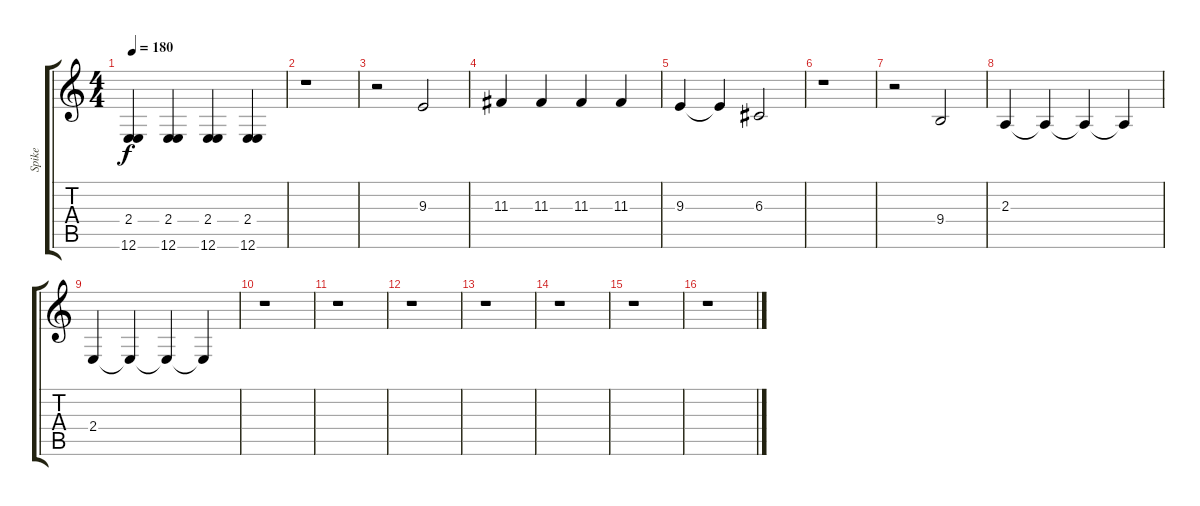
\track ("Spike" "Spike") {instrument lead2sawtooth}
\staff {score tabs}
\tuning (E4 B3 G3 D3 A2 E2) {hide}
\ts (4 4)
\tempo 180
\clef g2
\ks c
(2.4 12.6).4{dy f} (2.4 12.6).4 (2.4 12.6).4 (2.4 12.6).4 |
r.1 |
r.2 9.3.2 |
11.3.4 11.3.4 11.3.4 11.3.4 |
9.3.4 9.3{t}.4 6.3.2 |
r.1 |
r.2 9.4.2 |
2.3.4 2.3{t}.4 2.3{t}.4 2.3{t}.4 |
2.4.4 2.4{t}.4 2.4{t}.4 2.4{t}.4 |
r.1 |
r.1 |
r.1 |
r.1 |
r.1 |
r.1 |
r.1
